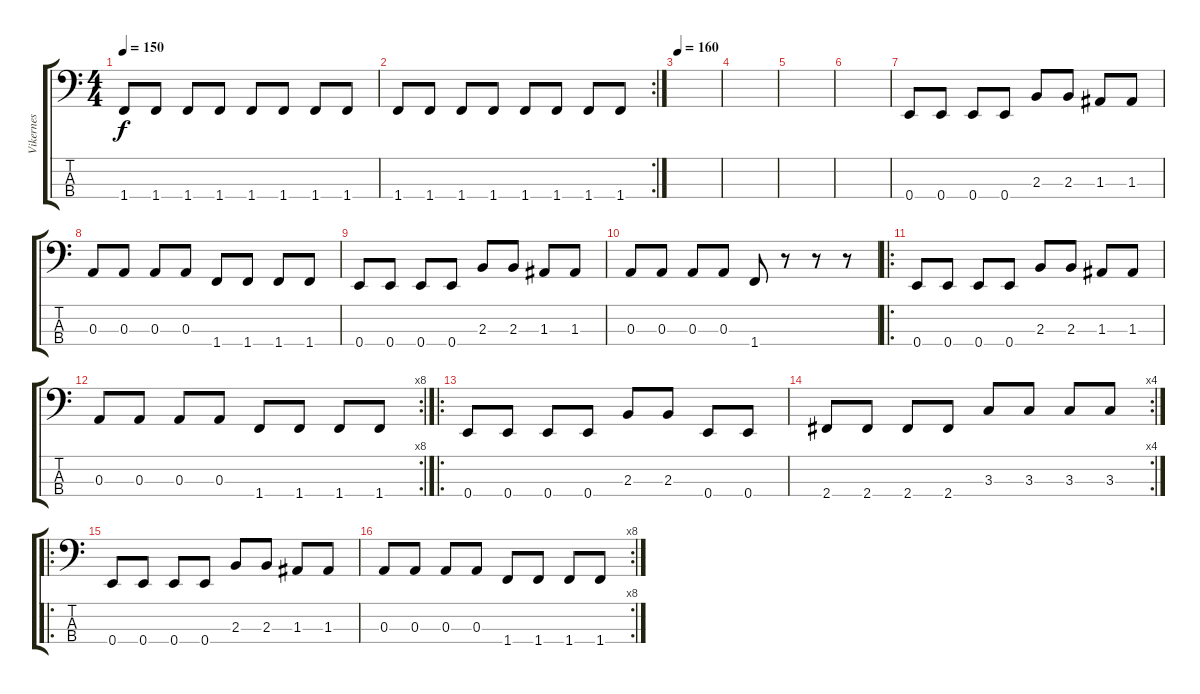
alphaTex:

\track ("Vikernes" "Vikernes") {instrument electricbassfinger}
\staff {score tabs}
\tuning (G2 D2 A1 E1) {hide}
\ts (4 4)
\tempo 150
\clef f4
\ks c
1.4.8{dy f} 1.4.8 1.4.8 1.4.8 1.4.8 1.4.8 1.4.8 1.4.8 |
\rc 2
1.4.8 1.4.8 1.4.8 1.4.8 1.4.8 1.4.8 1.4.8 1.4.8 |
\tempo 160
|
|
|
|
0.4.8 0.4.8 0.4.8 0.4.8 2.3.8 2.3.8 1.3.8 1.3.8 |
0.3.8 0.3.8 0.3.8 0.3.8 1.4.8 1.4.8 1.4.8 1.4.8 |
0.4.8 0.4.8 0.4.8 0.4.8 2.3.8 2.3.8 1.3.8 1.3.8 |
0.3.8 0.3.8 0.3.8 0.3.8 1.4.8 r.8 r.8 r.8 |
\ro
0.4.8 0.4.8 0.4.8 0.4.8 2.3.8 2.3.8 1.3.8 1.3.8 |
\rc 8
0.3.8 0.3.8 0.3.8 0.3.8 1.4.8 1.4.8 1.4.8 1.4.8 |
\ro
0.4.8 0.4.8 0.4.8 0.4.8 2.3.8 2.3.8 0.4.8 0.4.8 |
\rc 4
2.4.8 2.4.8 2.4.8 2.4.8 3.3.8 3.3.8 3.3.8 3.3.8 |
\ro
0.4.8 0.4.8 0.4.8 0.4.8 2.3.8 2.3.8 1.3.8 1.3.8 |
\rc 8
0.3.8 0.3.8 0.3.8 0.3.8 1.4.8 1.4.8 1.4.8 1.4.8
